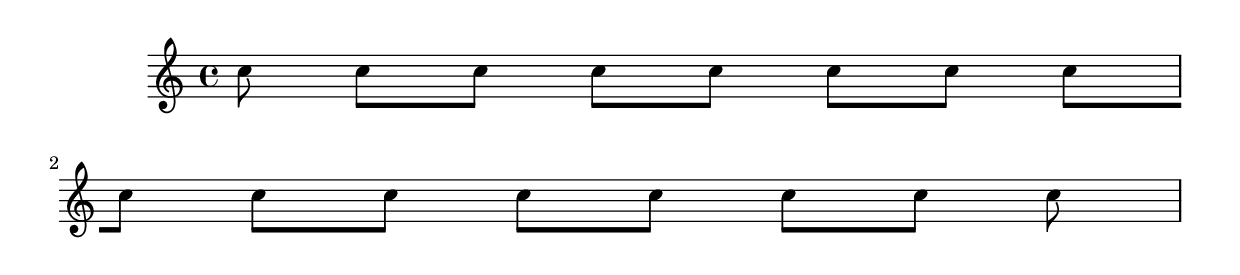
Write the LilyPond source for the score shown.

%% Do not edit this file; it is auto-generated from LSR http://lsr.dsi.unimi.it
%% This file is in the public domain.
\version "2.11.64"

\header {
  lsrtags = "rhythms"

  texidoces = "
Normalmente están prohibidos los saltos de línea si las barras
atraviesan las líneas divisorias.  Se puede cambiar este
comportamiento como se muestra aquí:

"
  doctitle = "Barras que atraviesan saltos de línea"
  
%% Translation of GIT committish :<6ce7f350682dfa99af97929be1dec6b9f1cbc01a>
  
texidocde = "
Zeilenumbrüche sind normalerweise während Balken verboten.  Das kann geändert
werden.

"
  doctitlede = "Balken über Zeilenumbrüche"

  texidoc = "
Line breaks are normally forbidden when beams cross bar lines. This
behavior can be changed as shown: 

"
  doctitle = "Beams across line breaks"
} % begin verbatim

\relative c'' {
  \override Beam #'breakable = ##t
  c8 c[ c] c[ c] c[ c] c[ \break  
  c8] c[ c] c[ c] c[ c] c
}

